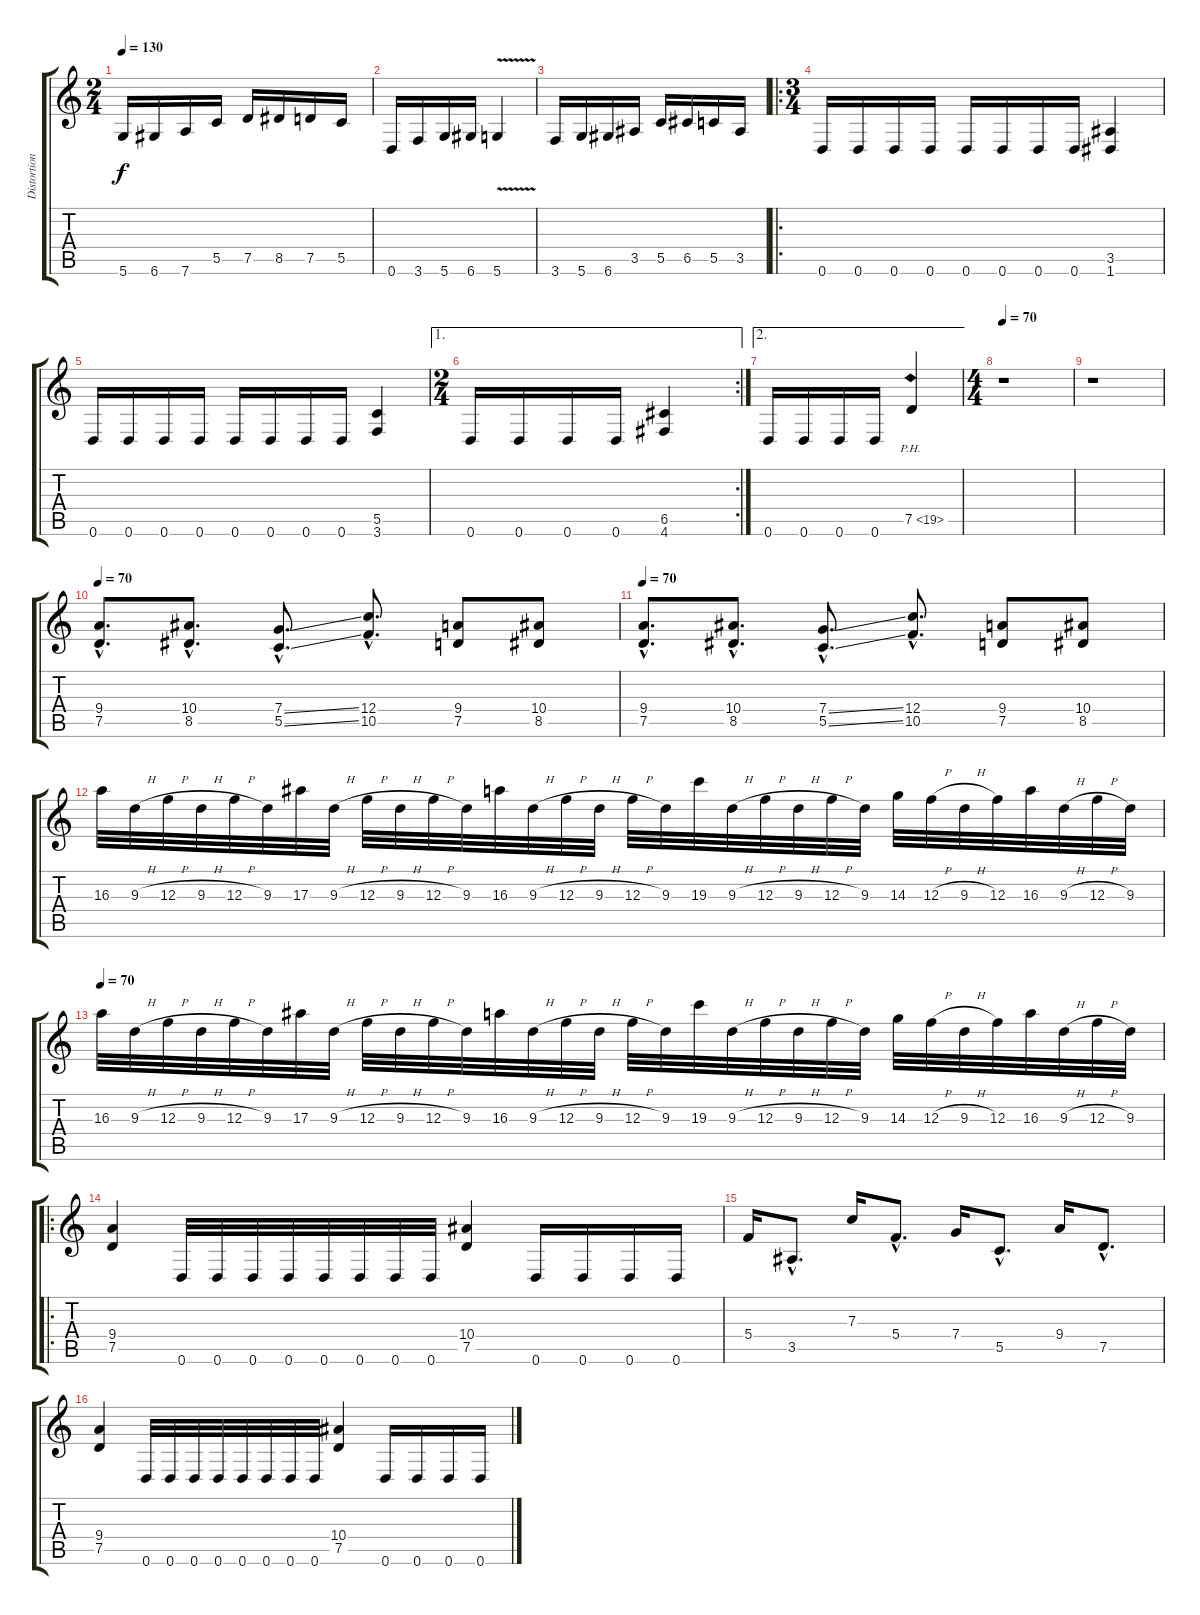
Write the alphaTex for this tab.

\track ("Distortion Guitar2" "Distortion") {instrument distortionguitar}
\staff {score tabs}
\tuning (D4 A3 F3 C3 G2 D2) {hide}
\ts (2 4)
\tempo 130
\clef g2
\ks c
5.6.16{dy f} 6.6.16 7.6.16 5.5.16 7.5.16 8.5.16 7.5.16 5.5.16 |
0.6.16 3.6.16 5.6.16 6.6.16 5.6{v}.4 |
3.6.16 5.6.16 6.6.16 3.5.16 5.5.16 6.5.16 5.5.16 3.5.16 |
\ro
\ts (3 4)
0.6.16 0.6.16 0.6.16 0.6.16 0.6.16 0.6.16 0.6.16 0.6.16 (3.5 1.6).4 |
0.6.16 0.6.16 0.6.16 0.6.16 0.6.16 0.6.16 0.6.16 0.6.16 (5.5 3.6).4 |
\ae 1
\rc 2
\ts (2 4)
0.6.16 0.6.16 0.6.16 0.6.16 (6.5 4.6).4 |
\ae 2
0.6.16 0.6.16 0.6.16 0.6.16 7.5{ph 12}.4 |
\ts (4 4)
\tempo 70
r.1 |
r.1 |
\tempo 70
(9.4{hac} 7.5{hac}).8{d} (10.4{hac} 8.5{hac}).8{d} (7.4{ss hac} 5.5{ss hac}).8{d} (12.4{hac} 10.5{hac}).8{d} (9.4 7.5).8 (10.4 8.5).8 |
\tempo 70
(9.4{hac} 7.5{hac}).8{d} (10.4{hac} 8.5{hac}).8{d} (7.4{ss hac} 5.5{ss hac}).8{d} (12.4{hac} 10.5{hac}).8{d} (9.4 7.5).8 (10.4 8.5).8 |
16.3.32 9.3{h}.32 12.3{h}.32 9.3{h}.32 12.3{h}.32 9.3.32 17.3.32 9.3{h}.32 12.3{h}.32 9.3{h}.32 12.3{h}.32 9.3.32 16.3.32 9.3{h}.32 12.3{h}.32 9.3{h}.32 12.3{h}.32 9.3.32 19.3.32 9.3{h}.32 12.3{h}.32 9.3{h}.32 12.3{h}.32 9.3.32 14.3.32 12.3{h}.32 9.3{h}.32 12.3.32 16.3.32 9.3{h}.32 12.3{h}.32 9.3.32 |
\tempo 70
16.3.32 9.3{h}.32 12.3{h}.32 9.3{h}.32 12.3{h}.32 9.3.32 17.3.32 9.3{h}.32 12.3{h}.32 9.3{h}.32 12.3{h}.32 9.3.32 16.3.32 9.3{h}.32 12.3{h}.32 9.3{h}.32 12.3{h}.32 9.3.32 19.3.32 9.3{h}.32 12.3{h}.32 9.3{h}.32 12.3{h}.32 9.3.32 14.3.32 12.3{h}.32 9.3{h}.32 12.3.32 16.3.32 9.3{h}.32 12.3{h}.32 9.3.32 |
\ro
(9.4 7.5).4 0.6.32 0.6.32 0.6.32 0.6.32 0.6.32 0.6.32 0.6.32 0.6.32 (10.4 7.5).4 0.6.16 0.6.16 0.6.16 0.6.16 |
5.4.16 3.5{hac}.8{d} 7.3.16 5.4{hac}.8{d} 7.4.16 5.5{hac}.8{d} 9.4.16 7.5{hac}.8{d} |
(9.4 7.5).4 0.6.32 0.6.32 0.6.32 0.6.32 0.6.32 0.6.32 0.6.32 0.6.32 (10.4 7.5).4 0.6.16 0.6.16 0.6.16 0.6.16
